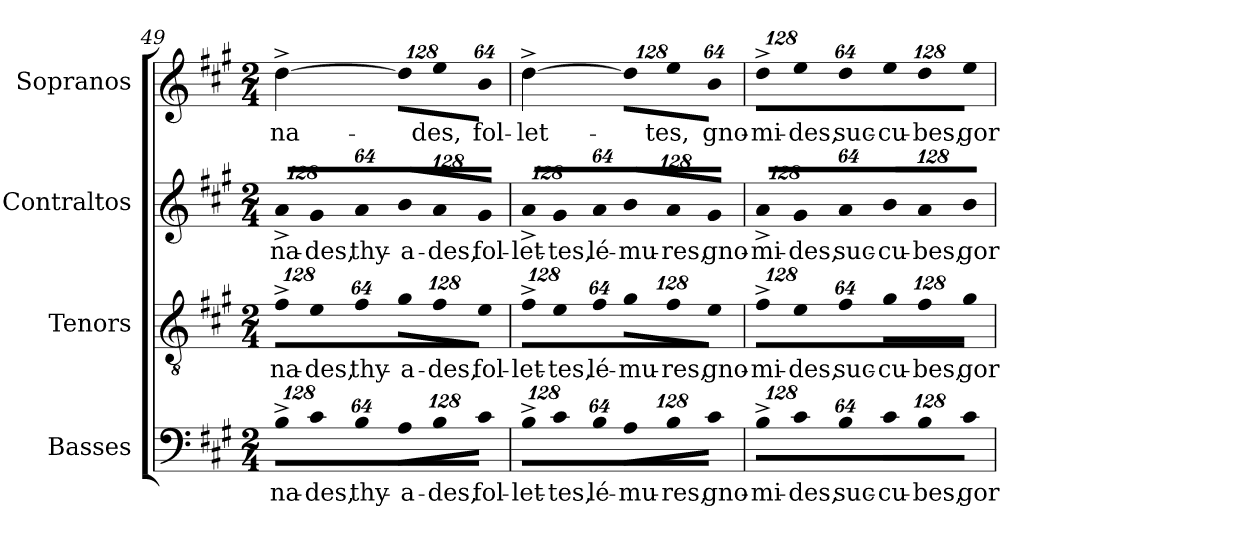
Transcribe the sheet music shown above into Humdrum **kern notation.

**kern	**text	**kern	**text	**kern	**text	**kern	**text
*part4	*part4	*part3	*part3	*part2	*part2	*part1	*part1
*staff4	*staff4	*staff3	*staff3	*staff2	*staff2	*staff1	*staff1
*I"Basses	*	*I"Tenors	*	*I"Contraltos	*	*I"Sopranos	*
*I'B.	*	*I'T.	*	*I'C.	*	*I'S.	*
*clefF4	*	*clefGv2	*	*clefG2	*	*clefG2	*
*	*	*ITrd7c12	*	*	*	*	*
*k[f#c#g#]	*	*k[f#c#g#]	*	*k[f#c#g#]	*	*k[f#c#g#]	*
*A:	*	*A:	*	*A:	*	*A:	*
*M2/4	*	*M2/4	*	*M2/4	*	*M2/4	*
*Xbrackettup	*	*	*	*	*	*	*
=49	=49	=49	=49	=49	=49	=49	=49
!LO:N:vis=8	!	!	!	!	!	!	!
!	!LO:LY:b:color=#000000	!	!	!	!	!	!
*	*	*Xbrackettup	*	*	*	*	*
!	!	!LO:N:vis=8	!	!	!	!	!
!	!	!	!LO:LY:b:color=#000000	!	!	!	!
*	*	*	*	*Xbrackettup	*	*	*
!	!	!	!	!LO:N:vis=8	!	!	!
!	!	!	!	!	!LO:LY:b:color=#000000	!	!
!	!	!	!	!	!	!	!LO:LY:b:color=#000000
1024%85B^i\L	-na-	1024%85F#^i\L	-na-	1024%85a^i/L	-na-	[4dd^i\	-na-
!LO:N:vis=8	!	!	!	!	!	!	!
!	!LO:LY:b:color=#000000	!LO:N:vis=8	!	!	!	!	!
!	!	!	!LO:LY:b:color=#000000	!LO:N:vis=8	!	!	!
!	!	!	!	!	!LO:LY:b:color=#000000	!	!
1024%85c#i\	-des,	1024%85Ei\	-des,	1024%85g#i/	-des,	.	.
!LO:N:vis=8	!	!	!	!	!	!	!
!	!LO:LY:b:color=#000000	!LO:N:vis=8	!	!	!	!	!
!	!	!	!LO:LY:b:color=#000000	!LO:N:vis=8	!	!	!
!	!	!	!	!	!LO:LY:b:color=#000000	!	!
512%43Bi\J	thy-	512%43F#i\J	thy-	512%43ai/J	thy-	.	.
!LO:N:vis=8	!	!	!	!	!	!	!
!	!LO:LY:b:color=#000000	!LO:N:vis=8	!	!	!	!	!
!	!	!	!LO:LY:b:color=#000000	!LO:N:vis=8	!	!	!
!	!	!	!	!	!LO:LY:b:color=#000000	!	!
*	*	*	*	*	*	*Xbrackettup	*
!	!	!	!	!	!	!LO:N:vis=8	!
1024%85Ai\L	-a-	1024%85G#i\L	-a-	1024%85bi/L	-a-	1024%85ddi\L]	.
!LO:N:vis=8	!	!	!	!	!	!	!
!	!LO:LY:b:color=#000000	!LO:N:vis=8	!	!	!	!	!
!	!	!	!LO:LY:b:color=#000000	!LO:N:vis=8	!	!	!
!	!	!	!	!	!LO:LY:b:color=#000000	!LO:N:vis=8	!
!	!	!	!	!	!	!	!LO:LY:b:color=#000000
1024%85Bi\	-des,	1024%85F#i\	-des,	1024%85ai/	-des,	1024%85eei\	-des,
!LO:N:vis=8	!	!	!	!	!	!	!
!	!LO:LY:b:color=#000000	!LO:N:vis=8	!	!	!	!	!
!	!	!	!LO:LY:b:color=#000000	!LO:N:vis=8	!	!	!
!	!	!	!	!	!LO:LY:b:color=#000000	!LO:N:vis=8	!
!	!	!	!	!	!	!	!LO:LY:b:color=#000000
512%43c#i\J	fol-	512%43Ei\J	fol-	512%43g#i/J	fol-	512%43bi\J	fol-
!!LO:LB:g=z
=50	=50	=50	=50	=50	=50	=50	=50
!LO:N:vis=8	!	!	!	!	!	!	!
!	!LO:LY:b:color=#000000	!LO:N:vis=8	!	!	!	!	!
!	!	!	!LO:LY:b:color=#000000	!LO:N:vis=8	!	!	!
!	!	!	!	!	!LO:LY:b:color=#000000	!	!
!	!	!	!	!	!	!	!LO:LY:b:color=#000000
1024%85B^i\L	-let-	1024%85F#^i\L	-let-	1024%85a^i/L	-let-	[4dd^i\	-let-
!LO:N:vis=8	!	!	!	!	!	!	!
!	!LO:LY:b:color=#000000	!LO:N:vis=8	!	!	!	!	!
!	!	!	!LO:LY:b:color=#000000	!LO:N:vis=8	!	!	!
!	!	!	!	!	!LO:LY:b:color=#000000	!	!
1024%85c#i\	-tes,	1024%85Ei\	-tes,	1024%85g#i/	-tes,	.	.
!LO:N:vis=8	!	!	!	!	!	!	!
!	!LO:LY:b:color=#000000	!LO:N:vis=8	!	!	!	!	!
!	!	!	!LO:LY:b:color=#000000	!LO:N:vis=8	!	!	!
!	!	!	!	!	!LO:LY:b:color=#000000	!	!
512%43Bi\J	lé-	512%43F#i\J	lé-	512%43ai/J	lé-	.	.
!LO:N:vis=8	!	!	!	!	!	!	!
!	!LO:LY:b:color=#000000	!LO:N:vis=8	!	!	!	!	!
!	!	!	!LO:LY:b:color=#000000	!LO:N:vis=8	!	!	!
!	!	!	!	!	!LO:LY:b:color=#000000	!LO:N:vis=8	!
1024%85Ai\L	-mu-	1024%85G#i\L	-mu-	1024%85bi/L	-mu-	1024%85ddi\L]	.
!LO:N:vis=8	!	!	!	!	!	!	!
!	!LO:LY:b:color=#000000	!LO:N:vis=8	!	!	!	!	!
!	!	!	!LO:LY:b:color=#000000	!LO:N:vis=8	!	!	!
!	!	!	!	!	!LO:LY:b:color=#000000	!LO:N:vis=8	!
!	!	!	!	!	!	!	!LO:LY:b:color=#000000
1024%85Bi\	-res,	1024%85F#i\	-res,	1024%85ai/	-res,	1024%85eei\	-tes,
!LO:N:vis=8	!	!	!	!	!	!	!
!	!LO:LY:b:color=#000000	!LO:N:vis=8	!	!	!	!	!
!	!	!	!LO:LY:b:color=#000000	!LO:N:vis=8	!	!	!
!	!	!	!	!	!LO:LY:b:color=#000000	!LO:N:vis=8	!
!	!	!	!	!	!	!	!LO:LY:b:color=#000000
512%43c#i\J	gno-	512%43Ei\J	gno-	512%43g#i/J	gno-	512%43bi\J	gno-
=51	=51	=51	=51	=51	=51	=51	=51
!LO:N:vis=8	!	!	!	!	!	!	!
!	!LO:LY:b:color=#000000	!LO:N:vis=8	!	!	!	!	!
!	!	!	!LO:LY:b:color=#000000	!LO:N:vis=8	!	!	!
!	!	!	!	!	!LO:LY:b:color=#000000	!LO:N:vis=8	!
!	!	!	!	!	!	!	!LO:LY:b:color=#000000
1024%85B^i\L	-mi-	1024%85F#^i\L	-mi-	1024%85a^i/L	-mi-	1024%85dd^i\L	-mi-
!LO:N:vis=8	!	!	!	!	!	!	!
!	!LO:LY:b:color=#000000	!LO:N:vis=8	!	!	!	!	!
!	!	!	!LO:LY:b:color=#000000	!LO:N:vis=8	!	!	!
!	!	!	!	!	!LO:LY:b:color=#000000	!LO:N:vis=8	!
!	!	!	!	!	!	!	!LO:LY:b:color=#000000
1024%85c#i\	-des,	1024%85Ei\	-des,	1024%85g#i/	-des,	1024%85eei\	-des,
!LO:N:vis=8	!	!	!	!	!	!	!
!	!LO:LY:b:color=#000000	!LO:N:vis=8	!	!	!	!	!
!	!	!	!LO:LY:b:color=#000000	!LO:N:vis=8	!	!	!
!	!	!	!	!	!LO:LY:b:color=#000000	!LO:N:vis=8	!
!	!	!	!	!	!	!	!LO:LY:b:color=#000000
512%43Bi\J	suc-	512%43F#i\J	suc-	512%43ai/J	suc-	512%43ddi\J	suc-
!LO:N:vis=8	!	!	!	!	!	!	!
!	!LO:LY:b:color=#000000	!LO:N:vis=8	!	!	!	!	!
!	!	!	!LO:LY:b:color=#000000	!LO:N:vis=8	!	!	!
!	!	!	!	!	!LO:LY:b:color=#000000	!LO:N:vis=8	!
!	!	!	!	!	!	!	!LO:LY:b:color=#000000
1024%85c#i\L	-cu-	1024%85G#i\L	-cu-	1024%85bi/L	-cu-	1024%85eei\L	-cu-
!LO:N:vis=8	!	!	!	!	!	!	!
!	!LO:LY:b:color=#000000	!LO:N:vis=8	!	!	!	!	!
!	!	!	!LO:LY:b:color=#000000	!LO:N:vis=8	!	!	!
!	!	!	!	!	!LO:LY:b:color=#000000	!LO:N:vis=8	!
!	!	!	!	!	!	!	!LO:LY:b:color=#000000
1024%85Bi\	-bes,	1024%85F#i\	-bes,	1024%85ai/	-bes,	1024%85ddi\	-bes,
!LO:N:vis=8	!	!	!	!	!	!	!
!	!LO:LY:b:color=#000000	!LO:N:vis=8	!	!	!	!	!
!	!	!	!LO:LY:b:color=#000000	!LO:N:vis=8	!	!	!
!	!	!	!	!	!LO:LY:b:color=#000000	!LO:N:vis=8	!
!	!	!	!	!	!	!	!LO:LY:b:color=#000000
512%43c#i\J	gor-	512%43G#i\J	gor-	512%43bi/J	gor-	512%43eei\J	gor-
=	=	=	=	=	=	=	=
*-	*-	*-	*-	*-	*-	*-	*-
